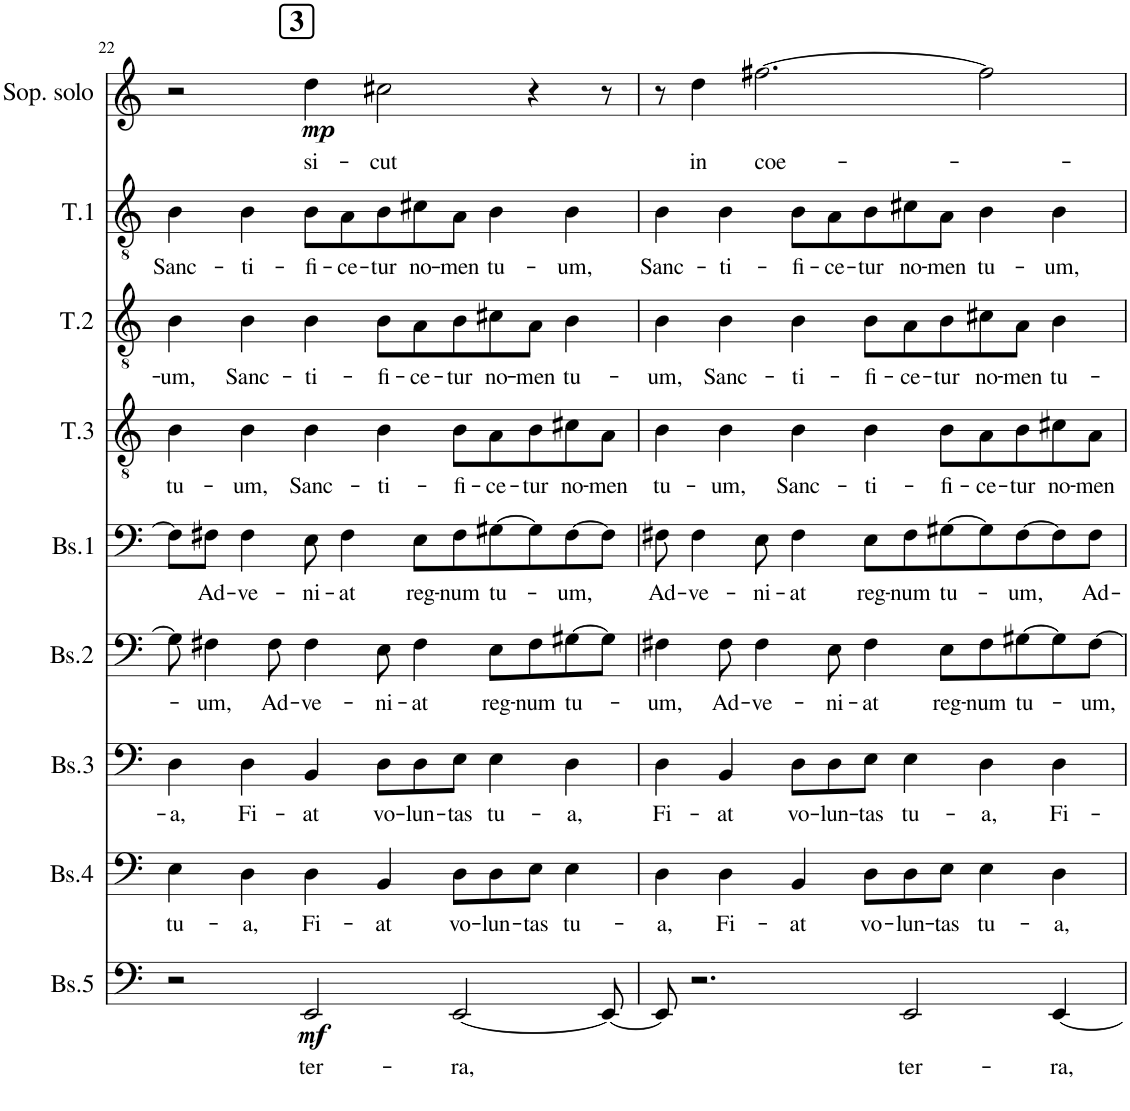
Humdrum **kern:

**kern	**text	**dynam	**kern	**text	**kern	**text	**kern	**text	**kern	**text	**kern	**text	**kern	**text	**kern	**text	**kern	**text	**dynam
*part9	*part9	*part9	*part8	*part8	*part7	*part7	*part6	*part6	*part5	*part5	*part4	*part4	*part3	*part3	*part2	*part2	*part1	*part1	*part1
*staff9	*staff9	*staff9	*staff8	*staff8	*staff7	*staff7	*staff6	*staff6	*staff5	*staff5	*staff4	*staff4	*staff3	*staff3	*staff2	*staff2	*staff1	*staff1	*staff1
*I"Bas 5	*	*	*I"Bas 4	*	*I"Bas 3	*	*I"Bas 2	*	*I"Bas 1	*	*I"Tenor 3	*	*I"Tenor 2	*	*I"Tenor 1	*	*I"Sopraan solo	*	*
*I'Bs.5	*	*	*I'Bs.4	*	*I'Bs.3	*	*I'Bs.2	*	*I'Bs.1	*	*I'T.3	*	*I'T.2	*	*I'T.1	*	*I'Sop. solo	*	*
!!LO:PB:g=z
*clefF4	*	*	*clefF4	*	*clefF4	*	*clefF4	*	*clefF4	*	*clefGv2	*	*clefGv2	*	*clefGv2	*	*clefG2	*	*
*k[]	*	*	*k[]	*	*k[]	*	*k[]	*	*k[]	*	*k[]	*	*k[]	*	*k[]	*	*k[]	*	*
*M13/8	*	*	*M13/8	*	*M13/8	*	*M13/8	*	*M13/8	*	*M13/8	*	*M13/8	*	*M13/8	*	*M13/8	*	*
!!LO:REH:place=s1:a:B:cj:fs=14:t=3:qo=2
=22	=22	=22	=22	=22	=22	=22	=22	=22	=22	=22	=22	=22	=22	=22	=22	=22	=22	=22	=22
!	!	!	!	!LO:LY:b	!	!LO:LY:b	!	!	!	!	!	!LO:LY:b	!	!LO:LY:b	!	!LO:LY:b	!	!	!
2r	.	.	4E\	tu-	4D\	-a,	8G#\]	.	8F#\L]	.	4B\	tu-	4B\	-um,	4B\	Sanc-	2r	.	.
!	!	!	!	!	!	!	!	!LO:LY:b	!	!LO:LY:b	!	!	!	!	!	!	!	!	!
.	.	.	.	.	.	.	4F#X\	-um,	8F#X\J	Ad-	.	.	.	.	.	.	.	.	.
!	!	!	!	!LO:LY:b	!	!LO:LY:b	!	!	!	!LO:LY:b	!	!LO:LY:b	!	!LO:LY:b	!	!LO:LY:b	!	!	!
.	.	.	4D\	-a,	4D\	Fi-	.	.	4F#\	-ve-	4B\	-um,	4B\	Sanc-	4B\	-ti-	.	.	.
!	!	!	!	!	!	!	!	!LO:LY:b	!	!	!	!	!	!	!	!	!	!	!
.	.	.	.	.	.	.	8F#\	Ad-	.	.	.	.	.	.	.	.	.	.	.
!	!LO:LY:b	!LO:DY:b	!	!LO:LY:b	!	!LO:LY:b	!	!LO:LY:b	!	!LO:LY:b	!	!LO:LY:b	!	!LO:LY:b	!	!LO:LY:b	!	!LO:LY:b	!LO:DY:b
2EE/	ter-	mf	4D\	Fi-	4BB/	-at	4F#\	-ve-	8E\	-ni-	4B\	Sanc-	4B\	-ti-	8B\L	-fi-	4dd\	si-	mp
!	!	!	!	!	!	!	!	!	!	!LO:LY:b	!	!	!	!	!	!LO:LY:b	!	!	!
.	.	.	.	.	.	.	.	.	4F#\	-at	.	.	.	.	8A\	-ce-	.	.	.
!	!	!	!	!LO:LY:b	!	!LO:LY:b	!	!LO:LY:b	!	!	!	!LO:LY:b	!	!LO:LY:b	!	!LO:LY:b	!	!LO:LY:b	!
.	.	.	4BB/	-at	8D\L	vo-	8E\	-ni-	.	.	4B\	-ti-	8B\L	-fi-	8B\	-tur	2cc#X\	-cut	.
!	!	!	!	!	!	!LO:LY:b	!	!LO:LY:b	!	!LO:LY:b	!	!	!	!LO:LY:b	!	!LO:LY:b	!	!	!
.	.	.	.	.	8D\	-lun-	4F#\	-at	8E\L	reg-	.	.	8A\	-ce-	8c#X\	no-	.	.	.
!	!LO:LY:b	!	!	!LO:LY:b	!	!LO:LY:b	!	!	!	!LO:LY:b	!	!LO:LY:b	!	!LO:LY:b	!	!LO:LY:b	!	!	!
[2EE/	-ra,	.	8D\L	vo-	8E\J	-tas	.	.	8F#\	-num	8B\L	-fi-	8B\	-tur	8A\J	-men	.	.	.
!	!	!	!	!LO:LY:b	!	!LO:LY:b	!	!LO:LY:b	!	!LO:LY:b	!	!LO:LY:b	!	!LO:LY:b	!	!LO:LY:b	!	!	!
.	.	.	8D\	-lun-	4E\	tu-	8E\L	reg-	[8G#X\	tu-	8A\	-ce-	8c#X\	no-	4B\	tu-	.	.	.
!	!	!	!	!LO:LY:b	!	!	!	!LO:LY:b	!	!	!	!LO:LY:b	!	!LO:LY:b	!	!	!	!	!
.	.	.	8E\J	-tas	.	.	8F#\	-num	8G#\]	.	8B\	-tur	8A\J	-men	.	.	4r	.	.
!	!	!	!	!LO:LY:b	!	!LO:LY:b	!	!LO:LY:b	!	!LO:LY:b	!	!LO:LY:b	!	!LO:LY:b	!	!LO:LY:b	!	!	!
.	.	.	4E\	tu-	4D\	-a,	[8G#X\	tu-	[8F#\	-um,	8c#X\	no-	4B\	tu-	4B\	-um,	.	.	.
!	!	!	!	!	!	!	!	!	!	!	!	!LO:LY:b	!	!	!	!	!	!	!
8EE/_	.	.	.	.	.	.	8G#\J]	.	8F#\J]	.	8A\J	-men	.	.	.	.	8r	.	.
=23	=23	=23	=23	=23	=23	=23	=23	=23	=23	=23	=23	=23	=23	=23	=23	=23	=23	=23	=23
!	!	!	!	!LO:LY:b	!	!LO:LY:b	!	!LO:LY:b	!	!LO:LY:b	!	!LO:LY:b	!	!LO:LY:b	!	!LO:LY:b	!	!	!
8EE/]	.	.	4D\	-a,	4D\	Fi-	4F#X\	-um,	8F#X\	Ad-	4B\	tu-	4B\	-um,	4B\	Sanc-	8r	.	.
!	!	!	!	!	!	!	!	!	!	!LO:LY:b	!	!	!	!	!	!	!	!LO:LY:b	!
2.r	.	.	.	.	.	.	.	.	4F#\	-ve-	.	.	.	.	.	.	4dd\	in	.
!	!	!	!	!LO:LY:b	!	!LO:LY:b	!	!LO:LY:b	!	!	!	!LO:LY:b	!	!LO:LY:b	!	!LO:LY:b	!	!	!
.	.	.	4D\	Fi-	4BB/	-at	8F#\	Ad-	.	.	4B\	-um,	4B\	Sanc-	4B\	-ti-	.	.	.
!	!	!	!	!	!	!	!	!LO:LY:b	!	!LO:LY:b	!	!	!	!	!	!	!	!LO:LY:b	!
.	.	.	.	.	.	.	4F#\	-ve-	8E\	-ni-	.	.	.	.	.	.	[2.ff#X\	coe-	.
!	!	!	!	!LO:LY:b	!	!LO:LY:b	!	!	!	!LO:LY:b	!	!LO:LY:b	!	!LO:LY:b	!	!LO:LY:b	!	!	!
.	.	.	4BB/	-at	8D\L	vo-	.	.	4F#\	-at	4B\	Sanc-	4B\	-ti-	8B\L	-fi-	.	.	.
!	!	!	!	!	!	!LO:LY:b	!	!LO:LY:b	!	!	!	!	!	!	!	!LO:LY:b	!	!	!
.	.	.	.	.	8D\	-lun-	8E\	-ni-	.	.	.	.	.	.	8A\	-ce-	.	.	.
!	!	!	!	!LO:LY:b	!	!LO:LY:b	!	!LO:LY:b	!	!LO:LY:b	!	!LO:LY:b	!	!LO:LY:b	!	!LO:LY:b	!	!	!
.	.	.	8D\L	vo-	8E\J	-tas	4F#\	-at	8E\L	reg-	4B\	-ti-	8B\L	-fi-	8B\	-tur	.	.	.
!	!LO:LY:b	!	!	!LO:LY:b	!	!LO:LY:b	!	!	!	!LO:LY:b	!	!	!	!LO:LY:b	!	!LO:LY:b	!	!	!
2EE/	ter-	.	8D\	-lun-	4E\	tu-	.	.	8F#\	-num	.	.	8A\	-ce-	8c#X\	no-	.	.	.
!	!	!	!	!LO:LY:b	!	!	!	!LO:LY:b	!	!LO:LY:b	!	!LO:LY:b	!	!LO:LY:b	!	!LO:LY:b	!	!	!
.	.	.	8E\J	-tas	.	.	8E\L	reg-	[8G#X\	tu-	8B\L	-fi-	8B\	-tur	8A\J	-men	.	.	.
!	!	!	!	!LO:LY:b	!	!LO:LY:b	!	!LO:LY:b	!	!	!	!LO:LY:b	!	!LO:LY:b	!	!LO:LY:b	!	!	!
.	.	.	4E\	tu-	4D\	-a,	8F#\	-num	8G#\]	.	8A\	-ce-	8c#X\	no-	4B\	tu-	2ff#\]	.	.
!	!	!	!	!	!	!	!	!LO:LY:b	!	!LO:LY:b	!	!LO:LY:b	!	!LO:LY:b	!	!	!	!	!
.	.	.	.	.	.	.	[8G#X\	tu-	[8F#\	-um,	8B\	-tur	8A\J	-men	.	.	.	.	.
!	!LO:LY:b	!	!	!LO:LY:b	!	!LO:LY:b	!	!	!	!	!	!LO:LY:b	!	!LO:LY:b	!	!LO:LY:b	!	!	!
[4EE/	-ra,	.	4D\	-a,	4D\	Fi-	8G#\]	.	8F#\]	.	8c#X\	no-	4B\	tu-	4B\	-um,	.	.	.
!	!	!	!	!	!	!	!	!LO:LY:b	!	!LO:LY:b	!	!LO:LY:b	!	!	!	!	!	!	!
.	.	.	.	.	.	.	[8F#\J	-um,	8F#\J	Ad-	8A\J	-men	.	.	.	.	.	.	.
=	=	=	=	=	=	=	=	=	=	=	=	=	=	=	=	=	=	=	=
*-	*-	*-	*-	*-	*-	*-	*-	*-	*-	*-	*-	*-	*-	*-	*-	*-	*-	*-	*-
